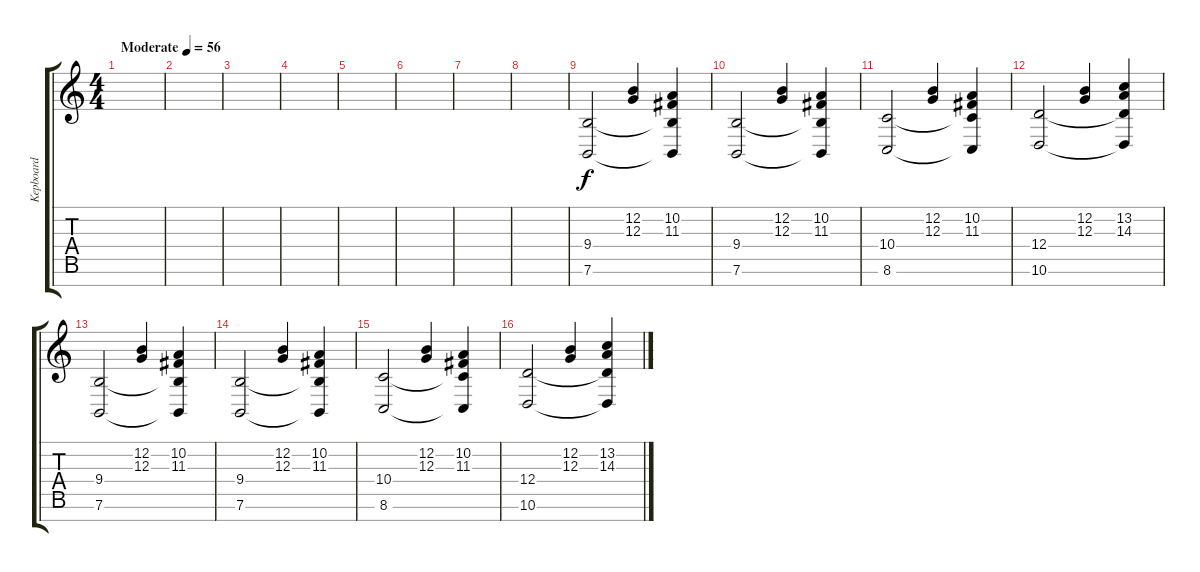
\track ("Kepboard" "Kepboard") {instrument stringensemble1}
\staff {score tabs}
\tuning (E4 B3 G3 D3 A2 E2 B1) {hide}
\ts (4 4)
\tempo (56 "Moderate")
\clef g2
\ks c
|
|
|
|
|
|
|
|
(9.4 7.6).2 (12.2 12.3).4 (10.2 11.3 9.4{t} 7.6{t}).4 |
(9.4 7.6).2 (12.2 12.3).4 (10.2 11.3 9.4{t} 7.6{t}).4 |
(10.4 8.6).2 (12.2 12.3).4 (10.2 11.3 10.4{t} 8.6{t}).4 |
(12.4 10.6).2 (12.2 12.3).4 (13.2 14.3 12.4{t} 10.6{t}).4 |
(9.4 7.6).2 (12.2 12.3).4 (10.2 11.3 9.4{t} 7.6{t}).4 |
(9.4 7.6).2 (12.2 12.3).4 (10.2 11.3 9.4{t} 7.6{t}).4 |
(10.4 8.6).2 (12.2 12.3).4 (10.2 11.3 10.4{t} 8.6{t}).4 |
(12.4 10.6).2 (12.2 12.3).4 (13.2 14.3 12.4{t} 10.6{t}).4
